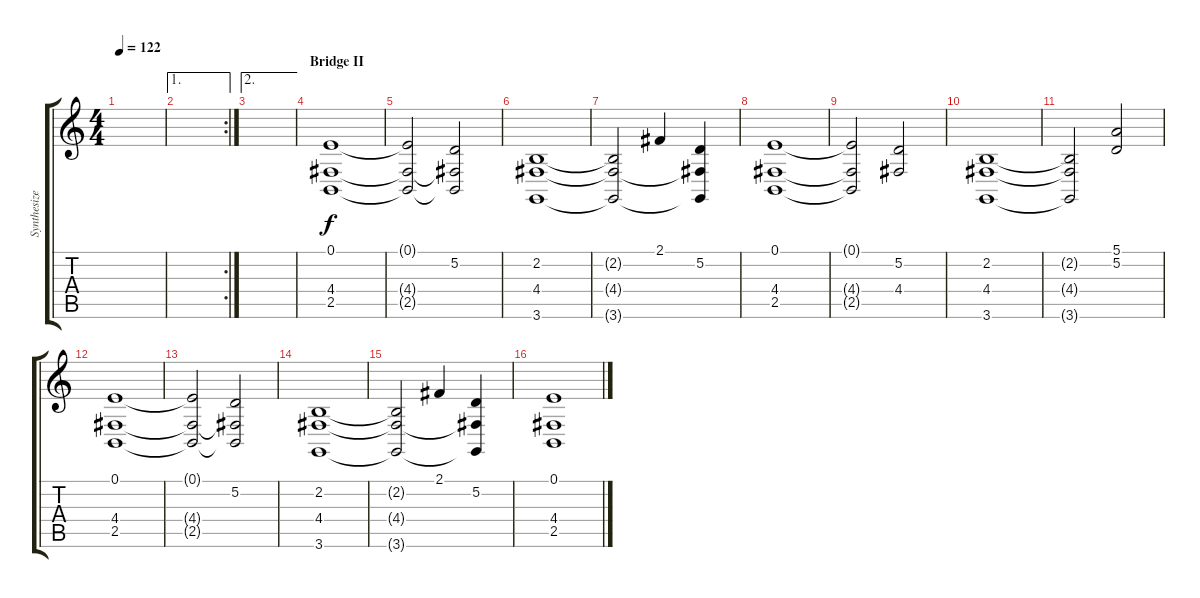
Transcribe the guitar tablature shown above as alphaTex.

\track ("Synthesizer" "Synthesize") {instrument pad8sweep}
\staff {score tabs}
\tuning (E4 A3 G3 D3 A2 E2) {hide}
\ts (4 4)
\tempo 122
\clef g2
\ks c
|
\ae 1
\rc 2
|
\ae 2
|
\section ("" "Bridge II")
(0.1 4.4 2.5).1 |
(0.1{t} 4.4{t} 2.5{t}).2 (5.2 4.4{t} 2.5{t}).2 |
(2.2 4.4 3.6).1 |
(2.2{t} 4.4{t} 3.6{t}).2 2.1.4 (5.2 4.4{t} 3.6{t}).4 |
(0.1 4.4 2.5).1 |
(0.1{t} 4.4{t} 2.5{t}).2 (5.2 4.4).2 |
(2.2 4.4 3.6).1 |
(2.2{t} 4.4{t} 3.6{t}).2 (5.1 5.2).2 |
(0.1 4.4 2.5).1 |
(0.1{t} 4.4{t} 2.5{t}).2 (5.2 4.4{t} 2.5{t}).2 |
(2.2 4.4 3.6).1 |
(2.2{t} 4.4{t} 3.6{t}).2 2.1.4 (5.2 4.4{t} 3.6{t}).4 |
(0.1 4.4 2.5).1
